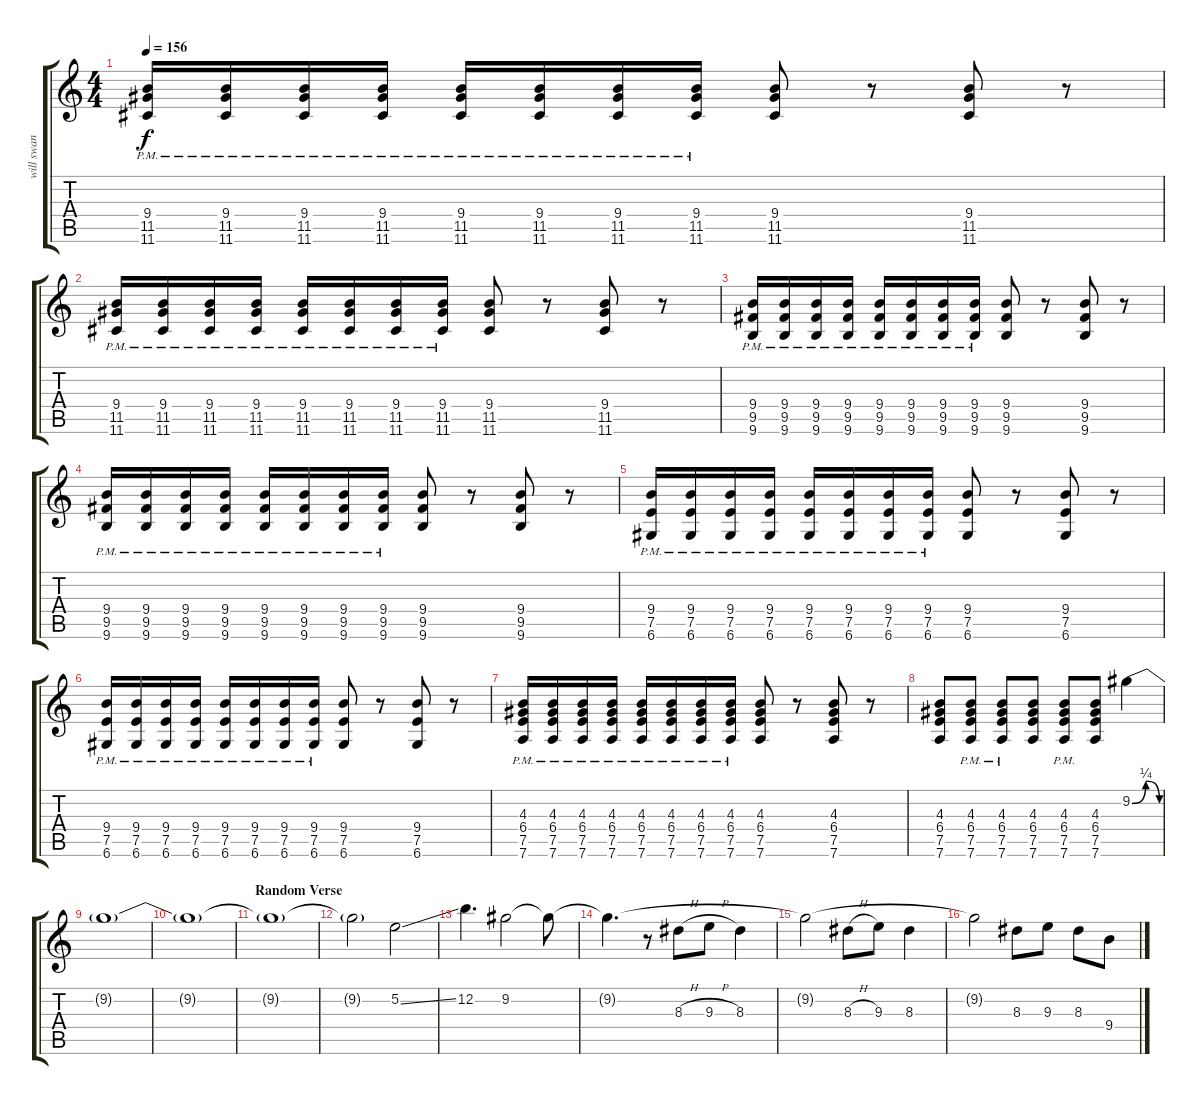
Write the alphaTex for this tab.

\track ("will swan" "will swan") {instrument distortionguitar}
\staff {score tabs}
\tuning (E4 B3 G3 D3 A2 D2) {hide}
\ts (4 4)
\tempo 156
\clef g2
\ks c
(9.4{pm} 11.5{pm} 11.6{pm}).16{dy f} (9.4{pm} 11.5{pm} 11.6{pm}).16 (9.4{pm} 11.5{pm} 11.6{pm}).16 (9.4{pm} 11.5{pm} 11.6{pm}).16 (9.4{pm} 11.5{pm} 11.6{pm}).16 (9.4{pm} 11.5{pm} 11.6{pm}).16 (9.4{pm} 11.5{pm} 11.6{pm}).16 (9.4{pm} 11.5{pm} 11.6{pm}).16 (9.4 11.5 11.6).8 r.8 (9.4 11.5 11.6).8 r.8 |
(9.4{pm} 11.5{pm} 11.6{pm}).16 (9.4{pm} 11.5{pm} 11.6{pm}).16 (9.4{pm} 11.5{pm} 11.6{pm}).16 (9.4{pm} 11.5{pm} 11.6{pm}).16 (9.4{pm} 11.5{pm} 11.6{pm}).16 (9.4{pm} 11.5{pm} 11.6{pm}).16 (9.4{pm} 11.5{pm} 11.6{pm}).16 (9.4{pm} 11.5{pm} 11.6{pm}).16 (9.4 11.5 11.6).8 r.8 (9.4 11.5 11.6).8 r.8 |
(9.4{pm} 9.5{pm} 9.6{pm}).16 (9.4{pm} 9.5{pm} 9.6{pm}).16 (9.4{pm} 9.5{pm} 9.6{pm}).16 (9.4{pm} 9.5{pm} 9.6{pm}).16 (9.4{pm} 9.5{pm} 9.6{pm}).16 (9.4{pm} 9.5{pm} 9.6{pm}).16 (9.4{pm} 9.5{pm} 9.6{pm}).16 (9.4{pm} 9.5{pm} 9.6{pm}).16 (9.4 9.5 9.6).8 r.8 (9.4 9.5 9.6).8 r.8 |
(9.4{pm} 9.5{pm} 9.6{pm}).16 (9.4{pm} 9.5{pm} 9.6{pm}).16 (9.4{pm} 9.5{pm} 9.6{pm}).16 (9.4{pm} 9.5{pm} 9.6{pm}).16 (9.4{pm} 9.5{pm} 9.6{pm}).16 (9.4{pm} 9.5{pm} 9.6{pm}).16 (9.4{pm} 9.5{pm} 9.6{pm}).16 (9.4{pm} 9.5{pm} 9.6{pm}).16 (9.4 9.5 9.6).8 r.8 (9.4 9.5 9.6).8 r.8 |
(9.4{pm} 7.5{pm} 6.6{pm}).16 (9.4{pm} 7.5{pm} 6.6{pm}).16 (9.4{pm} 7.5{pm} 6.6{pm}).16 (9.4{pm} 7.5{pm} 6.6{pm}).16 (9.4{pm} 7.5{pm} 6.6{pm}).16 (9.4{pm} 7.5{pm} 6.6{pm}).16 (9.4{pm} 7.5{pm} 6.6{pm}).16 (9.4{pm} 7.5{pm} 6.6{pm}).16 (9.4 7.5 6.6).8 r.8 (9.4 7.5 6.6).8 r.8 |
(9.4{pm} 7.5{pm} 6.6{pm}).16 (9.4{pm} 7.5{pm} 6.6{pm}).16 (9.4{pm} 7.5{pm} 6.6{pm}).16 (9.4{pm} 7.5{pm} 6.6{pm}).16 (9.4{pm} 7.5{pm} 6.6{pm}).16 (9.4{pm} 7.5{pm} 6.6{pm}).16 (9.4{pm} 7.5{pm} 6.6{pm}).16 (9.4{pm} 7.5{pm} 6.6{pm}).16 (9.4 7.5 6.6).8 r.8 (9.4 7.5 6.6).8 r.8 |
(4.3{pm} 6.4{pm} 7.5{pm} 7.6{pm}).16 (4.3{pm} 6.4{pm} 7.5{pm} 7.6{pm}).16 (4.3{pm} 6.4{pm} 7.5{pm} 7.6{pm}).16 (4.3{pm} 6.4{pm} 7.5{pm} 7.6{pm}).16 (4.3{pm} 6.4{pm} 7.5{pm} 7.6{pm}).16 (4.3{pm} 6.4{pm} 7.5{pm} 7.6{pm}).16 (4.3{pm} 6.4{pm} 7.5{pm} 7.6{pm}).16 (4.3{pm} 6.4{pm} 7.5{pm} 7.6{pm}).16 (4.3 6.4 7.5 7.6).8 r.8 (4.3 6.4 7.5 7.6).8 r.8 |
(4.3 6.4 7.5 7.6).8 (4.3{pm} 6.4{pm} 7.5{pm} 7.6{pm}).8 (4.3{pm} 6.4{pm} 7.5{pm} 7.6{pm}).8 (4.3 6.4 7.5 7.6).8 (4.3{pm} 6.4{pm} 7.5{pm} 7.6{pm}).8 (4.3 6.4 7.5 7.6).8 9.2{be (bendrelease 0 0 30 1 30 1 60 0)}.4 |
9.2{t}.1 |
9.2{t}.1 |
\section ("" "Random Verse")
9.2{t}.1 |
9.2{t}.2 5.2{ss}.2 |
12.2.4{d} 9.2.2 9.2{t}.8 |
9.2{t}.4{d} r.8 8.3{h}.8 9.3{h}.8 8.3.4 |
9.2{t}.2 8.3{h}.8 9.3.8 8.3.4 |
9.2{t}.2 8.3.8 9.3.8 8.3.8 9.4.8
